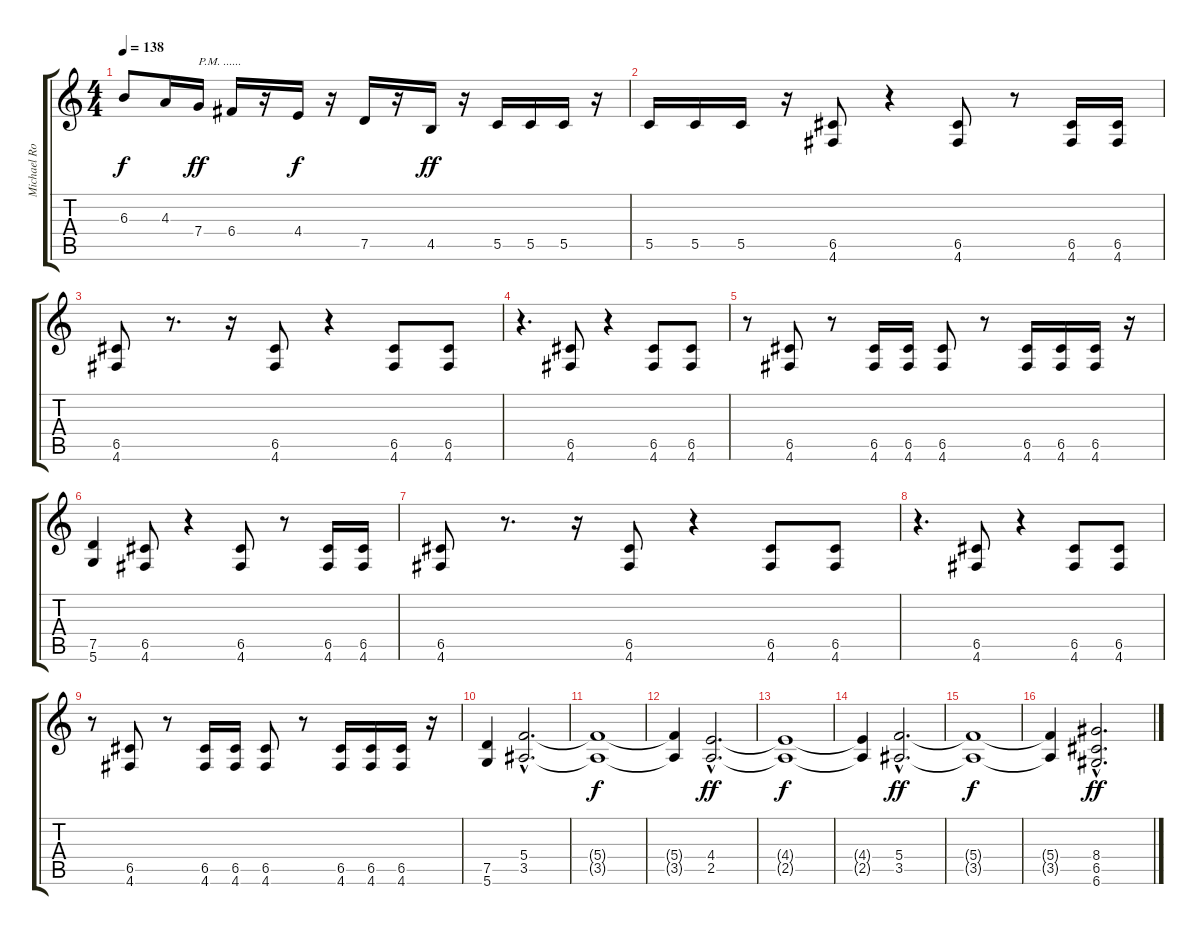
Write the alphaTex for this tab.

\track ("Michael Romeo" "Michael Ro") {instrument distortionguitar}
\staff {score tabs}
\tuning (D4 A3 F3 C3 G2 D2) {hide}
\ts (4 4)
\tempo 138
\clef g2
\ks c
6.3.8{dy f} 4.3.16 7.4.16{txt "P.M. ......" dy ff} 6.4.16 r.16 4.4.16{dy f} r.16 7.5.16 r.16 4.5.16{dy ff} r.16 5.5.16 5.5.16 5.5.16 r.16 |
5.5.16 5.5.16 5.5.16 r.16 (6.5 4.6).8 r.4 (6.5 4.6).8 r.8 (6.5 4.6).16 (6.5 4.6).16 |
(6.5 4.6).8 r.8{d} r.16 (6.5 4.6).8 r.4 (6.5 4.6).8 (6.5 4.6).8 |
r.4{d} (6.5 4.6).8 r.4 (6.5 4.6).8 (6.5 4.6).8 |
r.8 (6.5 4.6).8 r.8 (6.5 4.6).16 (6.5 4.6).16 (6.5 4.6).8 r.8 (6.5 4.6).16 (6.5 4.6).16 (6.5 4.6).16 r.16 |
(7.5 5.6).4 (6.5 4.6).8 r.4 (6.5 4.6).8 r.8 (6.5 4.6).16 (6.5 4.6).16 |
(6.5 4.6).8 r.8{d} r.16 (6.5 4.6).8 r.4 (6.5 4.6).8 (6.5 4.6).8 |
r.4{d} (6.5 4.6).8 r.4 (6.5 4.6).8 (6.5 4.6).8 |
r.8 (6.5 4.6).8 r.8 (6.5 4.6).16 (6.5 4.6).16 (6.5 4.6).8 r.8 (6.5 4.6).16 (6.5 4.6).16 (6.5 4.6).16 r.16 |
(7.5 5.6).4 (5.4{hac} 3.5{hac}).2{d} |
(5.4{t} 3.5{t}).1{dy f} |
(5.4{t} 3.5{t}).4 (4.4{hac} 2.5{hac}).2{d dy ff} |
(4.4{t} 2.5{t}).1{dy f} |
(4.4{t} 2.5{t}).4 (5.4{hac} 3.5{hac}).2{d dy ff} |
(5.4{t} 3.5{t}).1{dy f} |
(5.4{t} 3.5{t}).4 (8.4{hac} 6.5{hac} 6.6{hac}).2{d dy ff}
